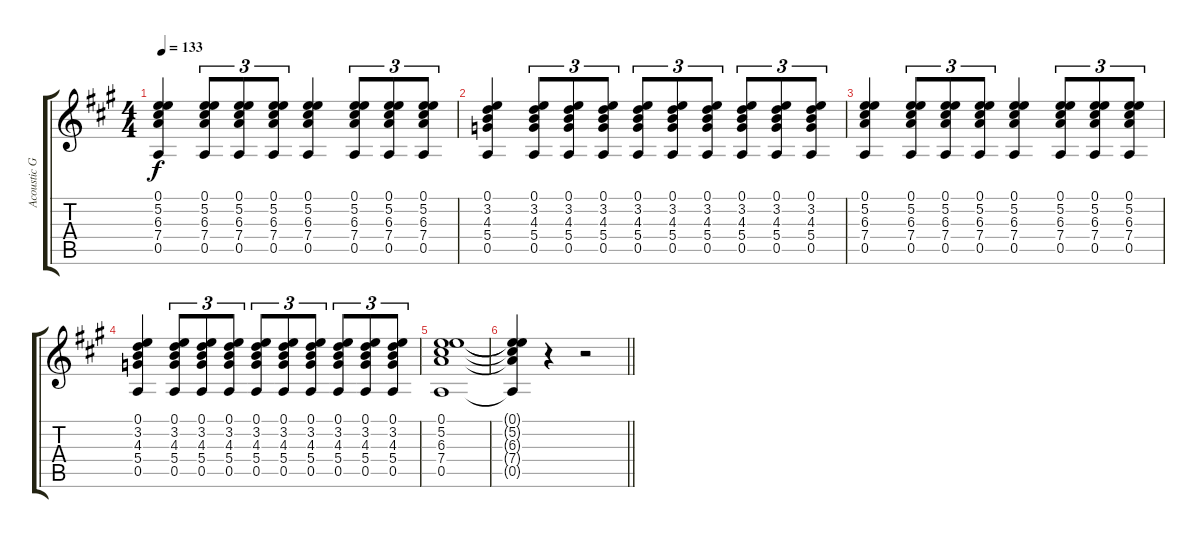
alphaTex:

\track ("Acoustic Guitar" "Acoustic G") {instrument acousticguitarsteel}
\staff {score tabs}
\tuning (E4 B3 G3 D3 A2 E2) {hide}
\ts (4 4)
\tempo 133
\clef g2
\ks a
(0.1 5.2 6.3 7.4 0.5).4{dy f} (0.1 5.2 6.3 7.4 0.5).8{tu (3 2)} (0.1 5.2 6.3 7.4 0.5).8{tu (3 2)} (0.1 5.2 6.3 7.4 0.5).8{tu (3 2)} (0.1 5.2 6.3 7.4 0.5).4 (0.1 5.2 6.3 7.4 0.5).8{tu (3 2)} (0.1 5.2 6.3 7.4 0.5).8{tu (3 2)} (0.1 5.2 6.3 7.4 0.5).8{tu (3 2)} |
(0.1 3.2 4.3 5.4 0.5).4 (0.1 3.2 4.3 5.4 0.5).8{tu (3 2)} (0.1 3.2 4.3 5.4 0.5).8{tu (3 2)} (0.1 3.2 4.3 5.4 0.5).8{tu (3 2)} (0.1 3.2 4.3 5.4 0.5).8{tu (3 2)} (0.1 3.2 4.3 5.4 0.5).8{tu (3 2)} (0.1 3.2 4.3 5.4 0.5).8{tu (3 2)} (0.1 3.2 4.3 5.4 0.5).8{tu (3 2)} (0.1 3.2 4.3 5.4 0.5).8{tu (3 2)} (0.1 3.2 4.3 5.4 0.5).8{tu (3 2)} |
(0.1 5.2 6.3 7.4 0.5).4 (0.1 5.2 6.3 7.4 0.5).8{tu (3 2)} (0.1 5.2 6.3 7.4 0.5).8{tu (3 2)} (0.1 5.2 6.3 7.4 0.5).8{tu (3 2)} (0.1 5.2 6.3 7.4 0.5).4 (0.1 5.2 6.3 7.4 0.5).8{tu (3 2)} (0.1 5.2 6.3 7.4 0.5).8{tu (3 2)} (0.1 5.2 6.3 7.4 0.5).8{tu (3 2)} |
(0.1 3.2 4.3 5.4 0.5).4 (0.1 3.2 4.3 5.4 0.5).8{tu (3 2)} (0.1 3.2 4.3 5.4 0.5).8{tu (3 2)} (0.1 3.2 4.3 5.4 0.5).8{tu (3 2)} (0.1 3.2 4.3 5.4 0.5).8{tu (3 2)} (0.1 3.2 4.3 5.4 0.5).8{tu (3 2)} (0.1 3.2 4.3 5.4 0.5).8{tu (3 2)} (0.1 3.2 4.3 5.4 0.5).8{tu (3 2)} (0.1 3.2 4.3 5.4 0.5).8{tu (3 2)} (0.1 3.2 4.3 5.4 0.5).8{tu (3 2)} |
(0.1 5.2 6.3 7.4 0.5).1 |
\barLineRight lightlight
(0.1{t} 5.2{t} 6.3{t} 7.4{t} 0.5{t}).4 r.4 r.2
